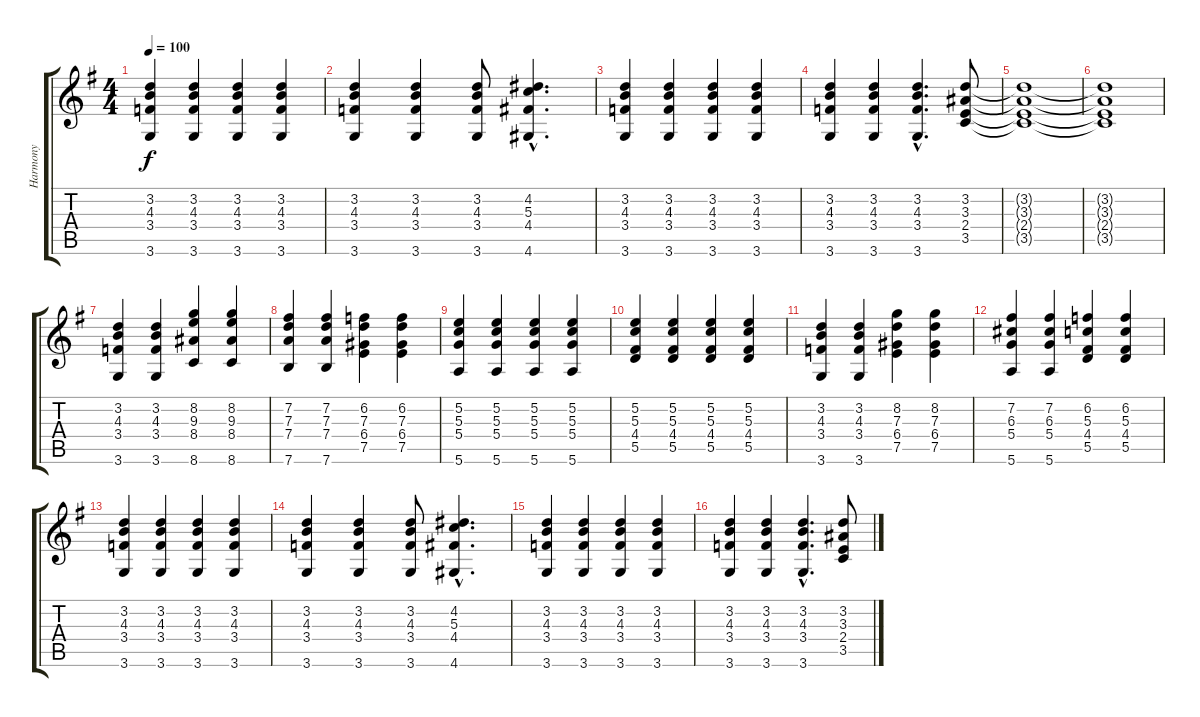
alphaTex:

\track ("Harmony" "Harmony") {instrument acousticguitarnylon}
\staff {score tabs}
\tuning (E4 B3 G3 D3 A2 E2) {hide}
\ts (4 4)
\tempo 100
\clef g2
\ks g
(3.2 4.3 3.4 3.6).4{dy f} (3.2 4.3 3.4 3.6).4 (3.2 4.3 3.4 3.6).4 (3.2 4.3 3.4 3.6).4 |
(3.2 4.3 3.4 3.6).4 (3.2 4.3 3.4 3.6).4 (3.2 4.3 3.4 3.6).8 (4.2{hac} 5.3{hac} 4.4{hac} 4.6{hac}).4{d} |
(3.2 4.3 3.4 3.6).4 (3.2 4.3 3.4 3.6).4 (3.2 4.3 3.4 3.6).4 (3.2 4.3 3.4 3.6).4 |
(3.2 4.3 3.4 3.6).4 (3.2 4.3 3.4 3.6).4 (3.2{hac} 4.3{hac} 3.4{hac} 3.6{hac}).4{d} (3.2 3.3 2.4 3.5).8 |
(3.2{t} 3.3{t} 2.4{t} 3.5{t}).1 |
(3.2{t} 3.3{t} 2.4{t} 3.5{t}).1 |
(3.2 4.3 3.4 3.6).4 (3.2 4.3 3.4 3.6).4 (8.2 9.3 8.4 8.6).4 (8.2 9.3 8.4 8.6).4 |
(7.2 7.3 7.4 7.6).4 (7.2 7.3 7.4 7.6).4 (6.2 7.3 6.4 7.5).4 (6.2 7.3 6.4 7.5).4 |
(5.2 5.3 5.4 5.6).4 (5.2 5.3 5.4 5.6).4 (5.2 5.3 5.4 5.6).4 (5.2 5.3 5.4 5.6).4 |
(5.2 5.3 4.4 5.5).4 (5.2 5.3 4.4 5.5).4 (5.2 5.3 4.4 5.5).4 (5.2 5.3 4.4 5.5).4 |
(3.2 4.3 3.4 3.6).4 (3.2 4.3 3.4 3.6).4 (8.2 7.3 6.4 7.5).4 (8.2 7.3 6.4 7.5).4 |
(7.2 6.3 5.4 5.6).4 (7.2 6.3 5.4 5.6).4 (6.2 5.3 4.4 5.5).4 (6.2 5.3 4.4 5.5).4 |
(3.2 4.3 3.4 3.6).4 (3.2 4.3 3.4 3.6).4 (3.2 4.3 3.4 3.6).4 (3.2 4.3 3.4 3.6).4 |
(3.2 4.3 3.4 3.6).4 (3.2 4.3 3.4 3.6).4 (3.2 4.3 3.4 3.6).8 (4.2{hac} 5.3{hac} 4.4{hac} 4.6{hac}).4{d} |
(3.2 4.3 3.4 3.6).4 (3.2 4.3 3.4 3.6).4 (3.2 4.3 3.4 3.6).4 (3.2 4.3 3.4 3.6).4 |
(3.2 4.3 3.4 3.6).4 (3.2 4.3 3.4 3.6).4 (3.2{hac} 4.3{hac} 3.4{hac} 3.6{hac}).4{d} (3.2 3.3 2.4 3.5).8
